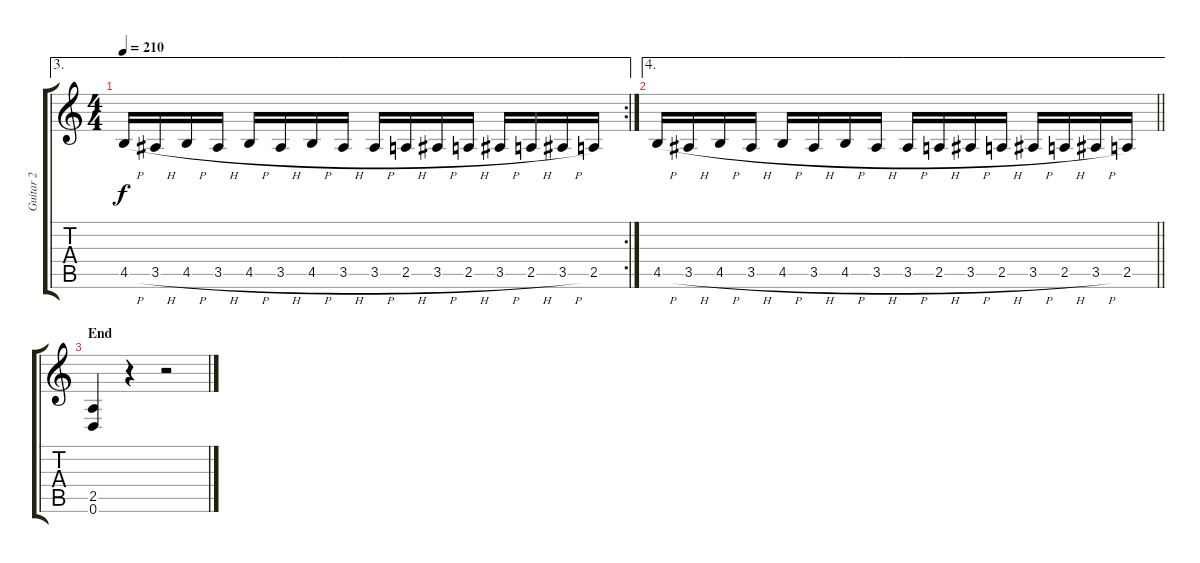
\track ("Guitar 2" "Guitar 2") {instrument distortionguitar}
\staff {score tabs}
\tuning (D4 A3 F3 C3 G2 D2) {hide}
\ae 3
\rc 2
\ts (4 4)
\tempo 210
\clef g2
\ks c
4.5{h}.16{dy f} 3.5{h}.16 4.5{h}.16 3.5{h}.16 4.5{h}.16 3.5{h}.16 4.5{h}.16 3.5{h}.16 3.5{h}.16 2.5{h}.16 3.5{h}.16 2.5{h}.16 3.5{h}.16 2.5{h}.16 3.5{h}.16 2.5.16 |
\ae 4
\barLineRight lightlight
4.5{h}.16 3.5{h}.16 4.5{h}.16 3.5{h}.16 4.5{h}.16 3.5{h}.16 4.5{h}.16 3.5{h}.16 3.5{h}.16 2.5{h}.16 3.5{h}.16 2.5{h}.16 3.5{h}.16 2.5{h}.16 3.5{h}.16 2.5.16 |
\section ("" "End")
(2.5 0.6).4 r.4 r.2
